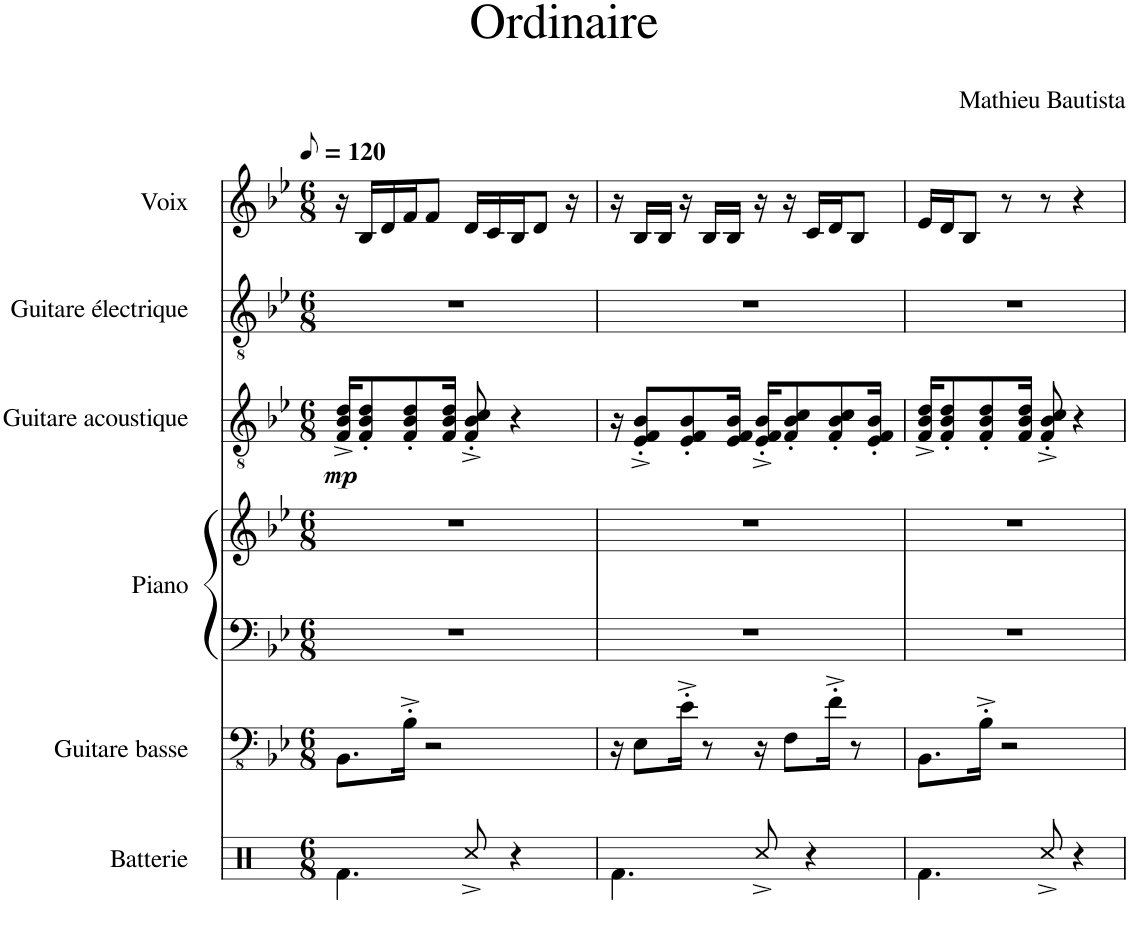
**kern	**kern	**kern	**kern	**kern	**dynam	**kern	**kern
*part6	*part5	*part4	*part4	*part3	*part3	*part2	*part1
*staff7	*staff6	*staff5	*staff4	*staff3	*staff3	*staff2	*staff1
*I"Batterie	*I"Guitare basse	*I"Piano	*	*I"Guitare acoustique	*	*I"Guitare électrique	*I"Voix
*I'Batt.	*I'Guit. B.	*I'Pia.	*	*I'Guit.	*	*I'Guit. El.	*I'Vx.
*clefX	*clefFv4	*clefF4	*clefG2	*clefGv2	*	*clefGv2	*clefG2
*k[]	*k[b-e-]	*k[b-e-]	*k[b-e-]	*k[b-e-]	*	*k[b-e-]	*k[b-e-]
*M6/8	*M6/8	*M6/8	*M6/8	*M6/8	*	*M6/8	*M6/8
*MM60	*MM60	*MM60	*MM60	*MM60	*	*MM60	*MM60
=1	=1	=1	=1	=1	=1	=1	=1
!	!	!	!	!	!LO:DY:b	!	!
4.Rf\	8.BBB-\L	2.r	2.r	16F/^ 16B-/^ 16d/^KL	mp	2.r	16r
.	.	.	.	8F/' 8B-/' 8d/'	.	.	16B-/LL
.	.	.	.	.	.	.	16d/
.	16BB-'^\Jk	.	.	8F/' 8B-/' 8d/'	.	.	16f/J
.	2r	.	.	.	.	.	8f/J
.	.	.	.	16F/ 16B-/ 16d/Jk	.	.	.
8Rcc^/	.	.	.	8F/'^ 8B-/'^ 8c/'^	.	.	16d/LL
.	.	.	.	.	.	.	16c/
4r	.	.	.	4r	.	.	16B-/J
.	.	.	.	.	.	.	8d/J
.	.	.	.	.	.	.	16r
=2	=2	=2	=2	=2	=2	=2	=2
4.Rf\	16r	2.r	2.r	16r	.	2.r	16r
.	8EE-\L	.	.	8E-/'^ 8F/'^ 8B-/'^L	.	.	16B-/LL
.	.	.	.	.	.	.	16B-/JJ
.	16E-'^\Jk	.	.	8E-/' 8F/' 8B-/'	.	.	16r
.	8r	.	.	.	.	.	16B-/LL
.	.	.	.	16E-/ 16F/ 16B-/Jk	.	.	16B-/JJ
8Rcc^/	16r	.	.	16E-/'^ 16F/'^ 16B-/'^KL	.	.	16r
.	8FF\L	.	.	8F/' 8B-/' 8c/'	.	.	16r
4r	.	.	.	.	.	.	16c/LL
.	16F'^\Jk	.	.	8F/' 8B-/' 8c/'	.	.	16d/J
.	8r	.	.	.	.	.	8B-/J
.	.	.	.	16E-/' 16F/' 16B-/'Jk	.	.	.
=3	=3	=3	=3	=3	=3	=3	=3
4.Rf\	8.BBB-\L	2.r	2.r	16F/^ 16B-/^ 16d/^KL	.	2.r	16e-/LL
.	.	.	.	8F/' 8B-/' 8d/'	.	.	16d/J
.	.	.	.	.	.	.	8B-/J
.	16BB-'^\Jk	.	.	8F/' 8B-/' 8d/'	.	.	.
.	2r	.	.	.	.	.	8r
.	.	.	.	16F/ 16B-/ 16d/Jk	.	.	.
8Rcc^/	.	.	.	8F/'^ 8B-/'^ 8c/'^	.	.	8r
4r	.	.	.	4r	.	.	4r
=	=	=	=	=	=	=	=
*-	*-	*-	*-	*-	*-	*-	*-
